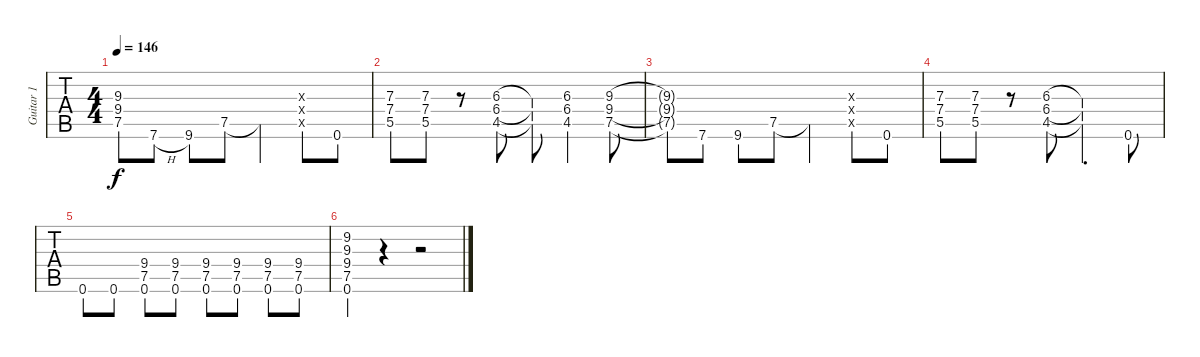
\track ("Guitar 1" "Guitar 1") {instrument overdrivenguitar}
\staff {tabs}
\tuning (E4 B3 G3 D3 A2 E2) {hide}
\ts (4 4)
\tempo 146
\clef g2
\ks e
(9.3 9.4 7.5).8{dy f} 7.6{h}.8 9.6.8 7.5.8 7.5{t}.4 (9.3{x} 9.4{x} 7.5{x}).8 0.6.8 |
(7.3 7.4 5.5).8 (7.3 7.4 5.5).8 r.8 (6.3 6.4 4.5).8 (6.3{t} 6.4{t} 4.5{t}).8 (6.3 6.4 4.5).4 (9.3 9.4 7.5).8 |
(9.3{t} 9.4{t} 7.5{t}).8 7.6.8 9.6.8 7.5.8 7.5{t}.4 (9.3{x} 9.4{x} 7.5{x}).8 0.6.8 |
(7.3 7.4 5.5).8 (7.3 7.4 5.5).8 r.8 (6.3 6.4 4.5).8 (6.3{t} 6.4{t} 4.5{t}).4{d} 0.6.8 |
0.6.8 0.6.8 (9.4 7.5 0.6).8 (9.4 7.5 0.6).8 (9.4 7.5 0.6).8 (9.4 7.5 0.6).8 (9.4 7.5 0.6).8 (9.4 7.5 0.6).8 |
(9.2 9.3 9.4 7.5 0.6).4 r.4 r.2
